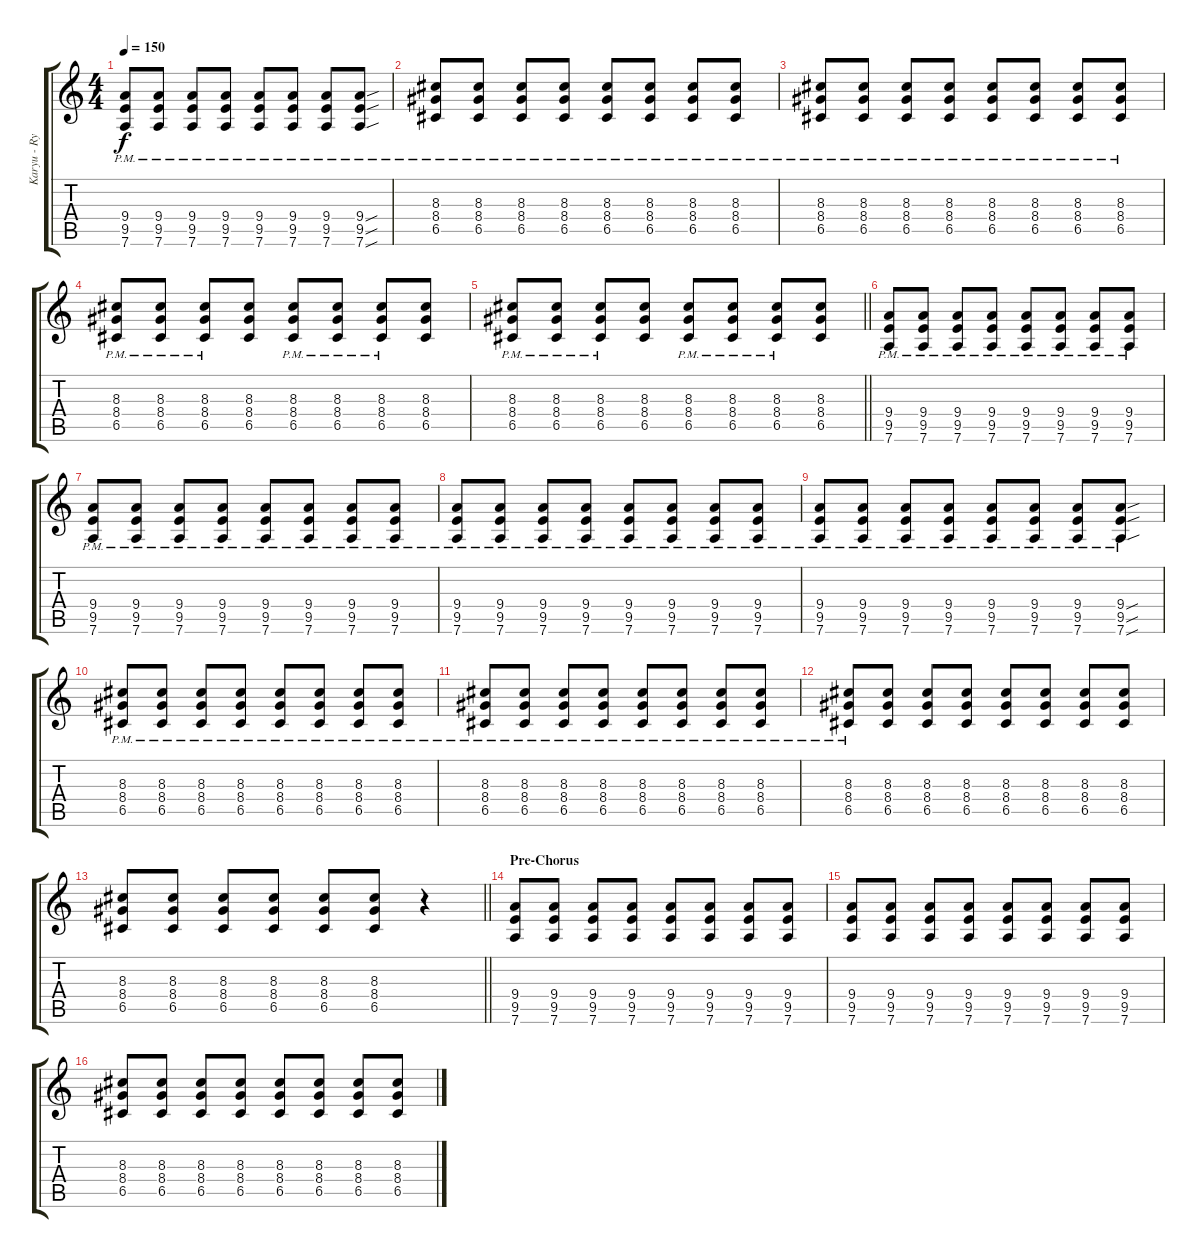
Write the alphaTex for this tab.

\track ("Karyu - Rythm Guitar" "Karyu - Ry") {instrument distortionguitar}
\staff {score tabs}
\tuning (D4 A3 F3 C3 G2 D2) {hide}
\ts (4 4)
\tempo 150
\clef g2
\ks c
(9.4{pm} 9.5{pm} 7.6{pm}).8{dy f} (9.4{pm} 9.5{pm} 7.6{pm}).8 (9.4{pm} 9.5{pm} 7.6{pm}).8 (9.4{pm} 9.5{pm} 7.6{pm}).8 (9.4{pm} 9.5{pm} 7.6{pm}).8 (9.4{pm} 9.5{pm} 7.6{pm}).8 (9.4{pm} 9.5{pm} 7.6{pm}).8 (9.4{sou pm} 9.5{sou pm} 7.6{sou pm}).8 |
(8.3{pm} 8.4{pm} 6.5{pm}).8 (8.3{pm} 8.4{pm} 6.5{pm}).8 (8.3{pm} 8.4{pm} 6.5{pm}).8 (8.3{pm} 8.4{pm} 6.5{pm}).8 (8.3{pm} 8.4{pm} 6.5{pm}).8 (8.3{pm} 8.4{pm} 6.5{pm}).8 (8.3{pm} 8.4{pm} 6.5{pm}).8 (8.3{pm} 8.4{pm} 6.5{pm}).8 |
(8.3{pm} 8.4{pm} 6.5{pm}).8 (8.3{pm} 8.4{pm} 6.5{pm}).8 (8.3{pm} 8.4{pm} 6.5{pm}).8 (8.3{pm} 8.4{pm} 6.5{pm}).8 (8.3{pm} 8.4{pm} 6.5{pm}).8 (8.3{pm} 8.4{pm} 6.5{pm}).8 (8.3{pm} 8.4{pm} 6.5{pm}).8 (8.3{pm} 8.4{pm} 6.5{pm}).8 |
(8.3{pm} 8.4{pm} 6.5{pm}).8 (8.3{pm} 8.4{pm} 6.5{pm}).8 (8.3{pm} 8.4{pm} 6.5{pm}).8 (8.3 8.4 6.5).8 (8.3{pm} 8.4{pm} 6.5{pm}).8 (8.3{pm} 8.4{pm} 6.5{pm}).8 (8.3{pm} 8.4{pm} 6.5{pm}).8 (8.3 8.4 6.5).8 |
\barLineRight lightlight
(8.3{pm} 8.4{pm} 6.5{pm}).8 (8.3{pm} 8.4{pm} 6.5{pm}).8 (8.3{pm} 8.4{pm} 6.5{pm}).8 (8.3 8.4 6.5).8 (8.3{pm} 8.4{pm} 6.5{pm}).8 (8.3{pm} 8.4{pm} 6.5{pm}).8 (8.3{pm} 8.4{pm} 6.5{pm}).8 (8.3 8.4 6.5).8 |
\section ("" "")
(9.4{pm} 9.5{pm} 7.6{pm}).8 (9.4{pm} 9.5{pm} 7.6{pm}).8 (9.4{pm} 9.5{pm} 7.6{pm}).8 (9.4{pm} 9.5{pm} 7.6{pm}).8 (9.4{pm} 9.5{pm} 7.6{pm}).8 (9.4{pm} 9.5{pm} 7.6{pm}).8 (9.4{pm} 9.5{pm} 7.6{pm}).8 (9.4{pm} 9.5{pm} 7.6{pm}).8 |
(9.4{pm} 9.5{pm} 7.6{pm}).8 (9.4{pm} 9.5{pm} 7.6{pm}).8 (9.4{pm} 9.5{pm} 7.6{pm}).8 (9.4{pm} 9.5{pm} 7.6{pm}).8 (9.4{pm} 9.5{pm} 7.6{pm}).8 (9.4{pm} 9.5{pm} 7.6{pm}).8 (9.4{pm} 9.5{pm} 7.6{pm}).8 (9.4{pm} 9.5{pm} 7.6{pm}).8 |
(9.4{pm} 9.5{pm} 7.6{pm}).8 (9.4{pm} 9.5{pm} 7.6{pm}).8 (9.4{pm} 9.5{pm} 7.6{pm}).8 (9.4{pm} 9.5{pm} 7.6{pm}).8 (9.4{pm} 9.5{pm} 7.6{pm}).8 (9.4{pm} 9.5{pm} 7.6{pm}).8 (9.4{pm} 9.5{pm} 7.6{pm}).8 (9.4{pm} 9.5{pm} 7.6{pm}).8 |
(9.4{pm} 9.5{pm} 7.6{pm}).8 (9.4{pm} 9.5{pm} 7.6{pm}).8 (9.4{pm} 9.5{pm} 7.6{pm}).8 (9.4{pm} 9.5{pm} 7.6{pm}).8 (9.4{pm} 9.5{pm} 7.6{pm}).8 (9.4{pm} 9.5{pm} 7.6{pm}).8 (9.4{pm} 9.5{pm} 7.6{pm}).8 (9.4{sou pm} 9.5{sou pm} 7.6{sou pm}).8 |
(8.3{pm} 8.4{pm} 6.5{pm}).8 (8.3{pm} 8.4{pm} 6.5{pm}).8 (8.3{pm} 8.4{pm} 6.5{pm}).8 (8.3{pm} 8.4{pm} 6.5{pm}).8 (8.3{pm} 8.4{pm} 6.5{pm}).8 (8.3{pm} 8.4{pm} 6.5{pm}).8 (8.3{pm} 8.4{pm} 6.5{pm}).8 (8.3{pm} 8.4{pm} 6.5{pm}).8 |
(8.3{pm} 8.4{pm} 6.5{pm}).8 (8.3{pm} 8.4{pm} 6.5{pm}).8 (8.3{pm} 8.4{pm} 6.5{pm}).8 (8.3{pm} 8.4{pm} 6.5{pm}).8 (8.3{pm} 8.4{pm} 6.5{pm}).8 (8.3{pm} 8.4{pm} 6.5{pm}).8 (8.3{pm} 8.4{pm} 6.5{pm}).8 (8.3{pm} 8.4{pm} 6.5{pm}).8 |
(8.3{pm} 8.4{pm} 6.5{pm}).8 (8.3 8.4 6.5).8 (8.3 8.4 6.5).8 (8.3 8.4 6.5).8 (8.3 8.4 6.5).8 (8.3 8.4 6.5).8 (8.3 8.4 6.5).8 (8.3 8.4 6.5).8 |
\barLineRight lightlight
(8.3 8.4 6.5).8 (8.3 8.4 6.5).8 (8.3 8.4 6.5).8 (8.3 8.4 6.5).8 (8.3 8.4 6.5).8 (8.3 8.4 6.5).8 r.4 |
\section ("" "Pre-Chorus")
(9.4 9.5 7.6).8{balance 4} (9.4 9.5 7.6).8 (9.4 9.5 7.6).8 (9.4 9.5 7.6).8 (9.4 9.5 7.6).8 (9.4 9.5 7.6).8 (9.4 9.5 7.6).8 (9.4 9.5 7.6).8 |
(9.4 9.5 7.6).8 (9.4 9.5 7.6).8 (9.4 9.5 7.6).8 (9.4 9.5 7.6).8 (9.4 9.5 7.6).8 (9.4 9.5 7.6).8 (9.4 9.5 7.6).8 (9.4 9.5 7.6).8 |
(8.3 8.4 6.5).8 (8.3 8.4 6.5).8 (8.3 8.4 6.5).8 (8.3 8.4 6.5).8 (8.3 8.4 6.5).8 (8.3 8.4 6.5).8 (8.3 8.4 6.5).8 (8.3 8.4 6.5).8
